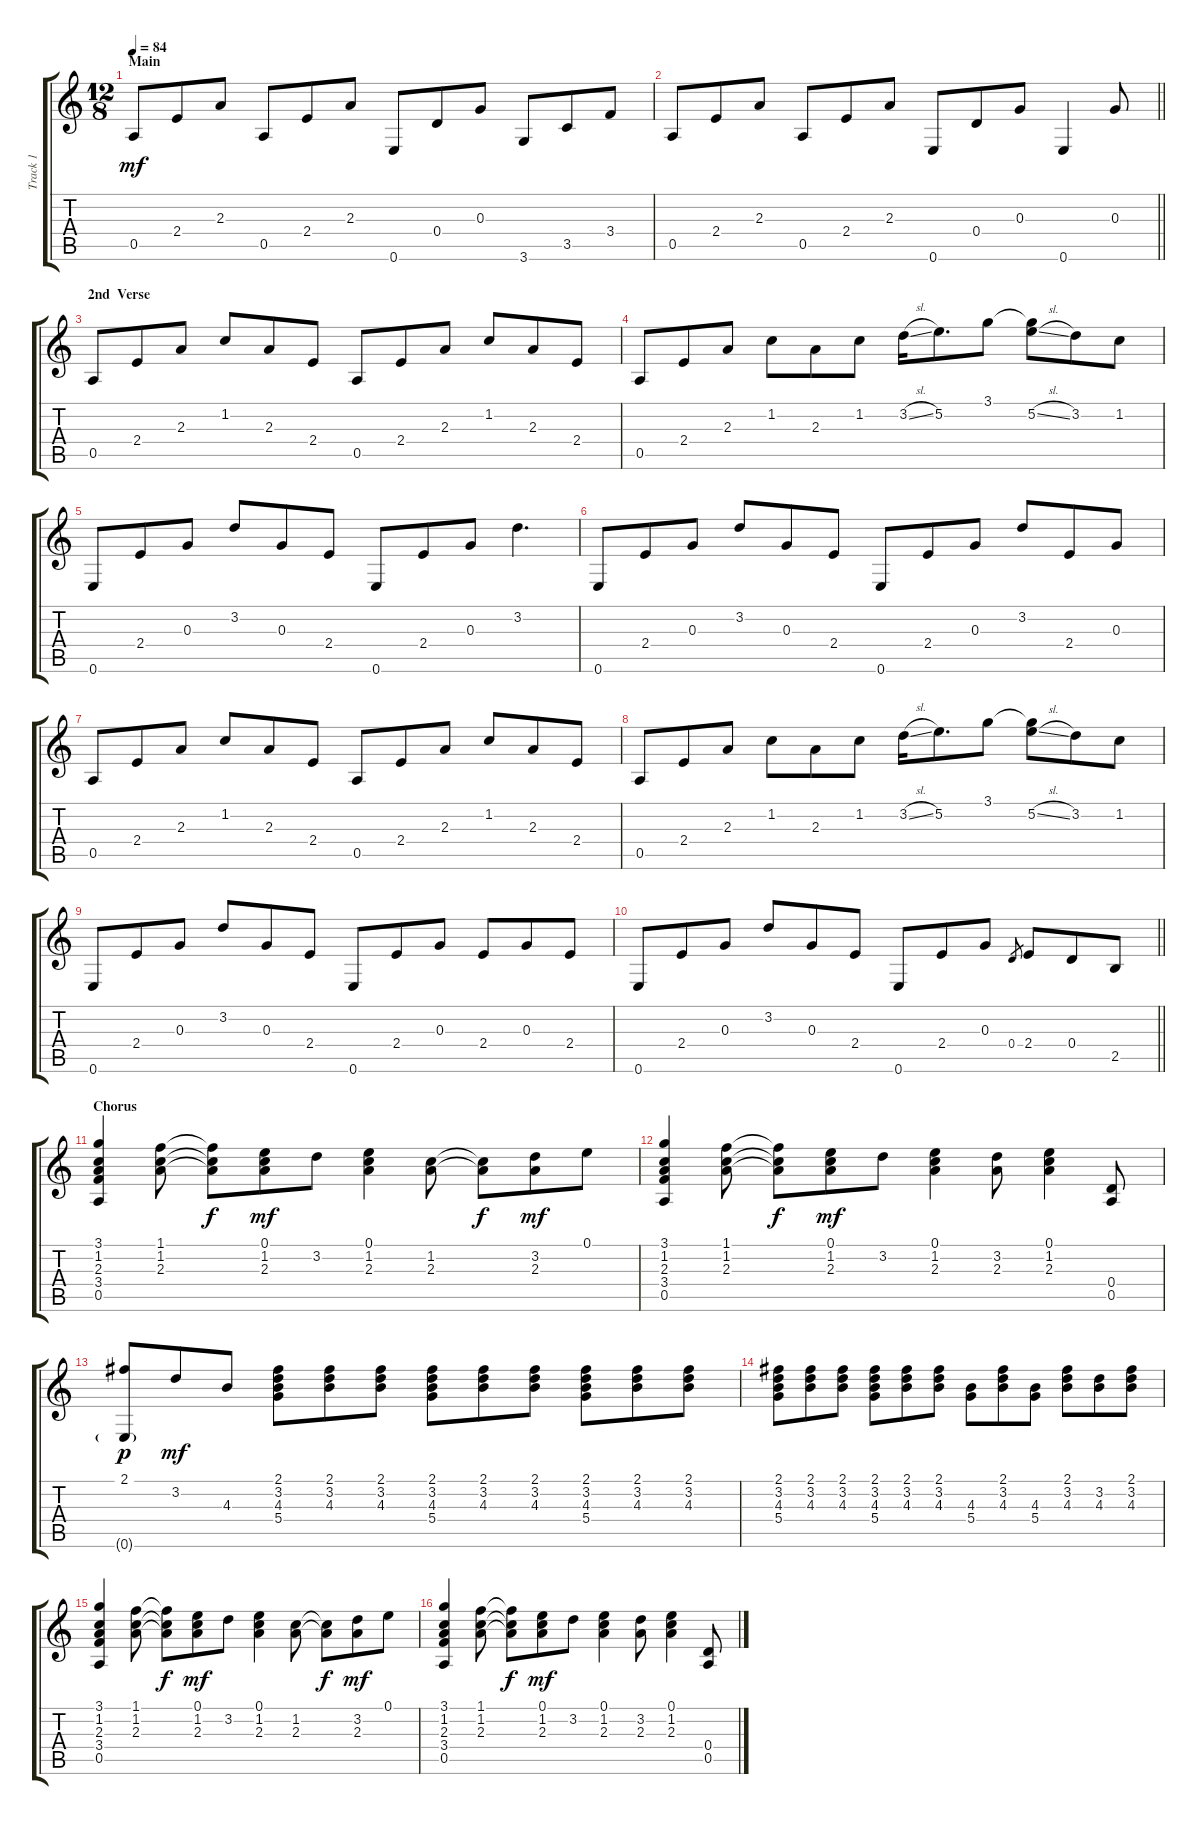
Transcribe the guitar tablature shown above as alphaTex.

\track ("Track 1" "Track 1") {instrument electricguitarclean}
\staff {score tabs}
\tuning (E4 B3 G3 D3 A2 E2) {hide}
\ts (12 8)
\section ("" "Main")
\tempo 84
\clef g2
\ks c
0.5.8{dy mf} 2.4.8 2.3.8 0.5.8 2.4.8 2.3.8 0.6.8 0.4.8 0.3.8 3.6.8 3.5.8 3.4.8 |
\barLineRight lightlight
0.5.8 2.4.8 2.3.8 0.5.8 2.4.8 2.3.8 0.6.8 0.4.8 0.3.8 0.6.4 0.3.8 |
\section ("" "2nd  Verse")
0.5.8 2.4.8 2.3.8 1.2.8 2.3.8 2.4.8 0.5.8 2.4.8 2.3.8 1.2.8 2.3.8 2.4.8 |
0.5.8 2.4.8 2.3.8 1.2.8 2.3.8 1.2.8 3.2{sl}.16 5.2.8{d} 3.1.8 (3.1{t} 5.2{sl}).8 3.2.8 1.2.8 |
0.6.8 2.4.8 0.3.8 3.2.8 0.3.8 2.4.8 0.6.8 2.4.8 0.3.8 3.2.4{d} |
0.6.8 2.4.8 0.3.8 3.2.8 0.3.8 2.4.8 0.6.8 2.4.8 0.3.8 3.2.8 2.4.8 0.3.8 |
0.5.8 2.4.8 2.3.8 1.2.8 2.3.8 2.4.8 0.5.8 2.4.8 2.3.8 1.2.8 2.3.8 2.4.8 |
0.5.8 2.4.8 2.3.8 1.2.8 2.3.8 1.2.8 3.2{sl}.16 5.2.8{d} 3.1.8 (3.1{t} 5.2{sl}).8 3.2.8 1.2.8 |
0.6.8 2.4.8 0.3.8 3.2.8 0.3.8 2.4.8 0.6.8 2.4.8 0.3.8 2.4.8 0.3.8 2.4.8 |
\barLineRight lightlight
0.6.8 2.4.8 0.3.8 3.2.8 0.3.8 2.4.8 0.6.8 2.4.8 0.3.8 0.4.8{gr} 2.4.8 0.4.8 2.5.8 |
\section ("" "Chorus")
(3.1 1.2 2.3 3.4 0.5).4 (1.1 1.2 2.3).8 (1.1{t} 1.2{t} 2.3{t}).8{dy f} (0.1 1.2 2.3).8{dy mf} 3.2.8 (0.1 1.2 2.3).4 (1.2 2.3).8 (1.2{t} 2.3{t}).8{dy f} (3.2 2.3).8{dy mf} 0.1.8 |
(3.1 1.2 2.3 3.4 0.5).4 (1.1 1.2 2.3).8 (1.1{t} 1.2{t} 2.3{t}).8{dy f} (0.1 1.2 2.3).8{dy mf} 3.2.8 (0.1 1.2 2.3).4 (3.2 2.3).8 (0.1 1.2 2.3).4 (0.4 0.5).8 |
(2.1 0.6{g}).8{dy p} 3.2.8{dy mf} 4.3.8 (2.1 3.2 4.3 5.4).8 (2.1 3.2 4.3).8 (2.1 3.2 4.3).8 (2.1 3.2 4.3 5.4).8 (2.1 3.2 4.3).8 (2.1 3.2 4.3).8 (2.1 3.2 4.3 5.4).8 (2.1 3.2 4.3).8 (2.1 3.2 4.3).8 |
(2.1 3.2 4.3 5.4).8 (2.1 3.2 4.3).8 (2.1 3.2 4.3).8 (2.1 3.2 4.3 5.4).8 (2.1 3.2 4.3).8 (2.1 3.2 4.3).8 (4.3 5.4).8 (2.1 3.2 4.3).8 (4.3 5.4).8 (2.1 3.2 4.3).8 (3.2 4.3).8 (2.1 3.2 4.3).8 |
(3.1 1.2 2.3 3.4 0.5).4 (1.1 1.2 2.3).8 (1.1{t} 1.2{t} 2.3{t}).8{dy f} (0.1 1.2 2.3).8{dy mf} 3.2.8 (0.1 1.2 2.3).4 (1.2 2.3).8 (1.2{t} 2.3{t}).8{dy f} (3.2 2.3).8{dy mf} 0.1.8 |
(3.1 1.2 2.3 3.4 0.5).4 (1.1 1.2 2.3).8 (1.1{t} 1.2{t} 2.3{t}).8{dy f} (0.1 1.2 2.3).8{dy mf} 3.2.8 (0.1 1.2 2.3).4 (3.2 2.3).8 (0.1 1.2 2.3).4 (0.4 0.5).8
